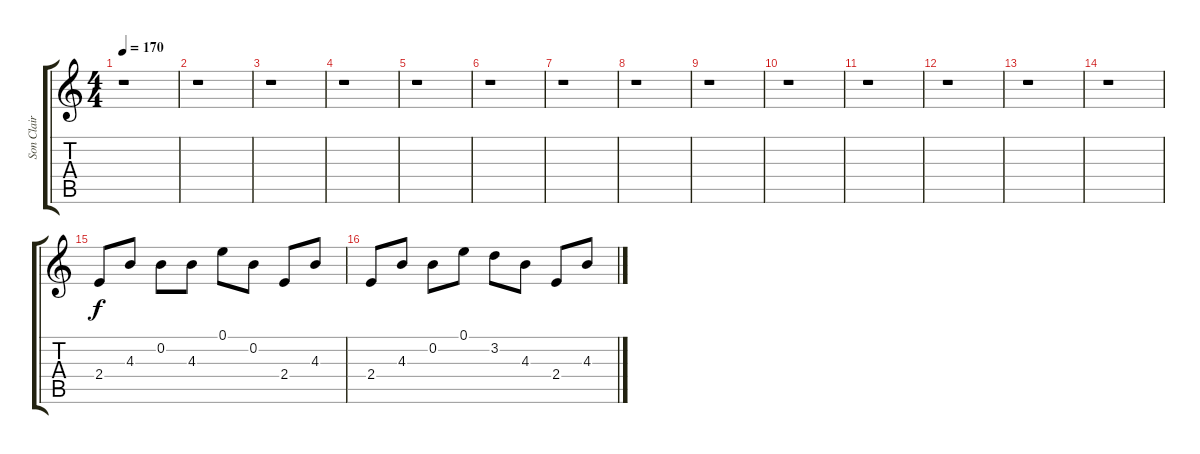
\track ("Son Clair" "Son Clair") {instrument electricguitarclean}
\staff {score tabs}
\tuning (E4 B3 G3 D3 A2 E2) {hide}
\ts (4 4)
\tempo 170
\clef g2
\ks c
r.1{dy f} |
r.1 |
r.1 |
r.1 |
r.1 |
r.1 |
r.1 |
r.1 |
r.1 |
r.1 |
r.1 |
r.1 |
r.1 |
r.1 |
2.4.8 4.3.8 0.2.8 4.3.8 0.1.8 0.2.8 2.4.8 4.3.8 |
2.4.8 4.3.8 0.2.8 0.1.8 3.2.8 4.3.8 2.4.8 4.3.8
